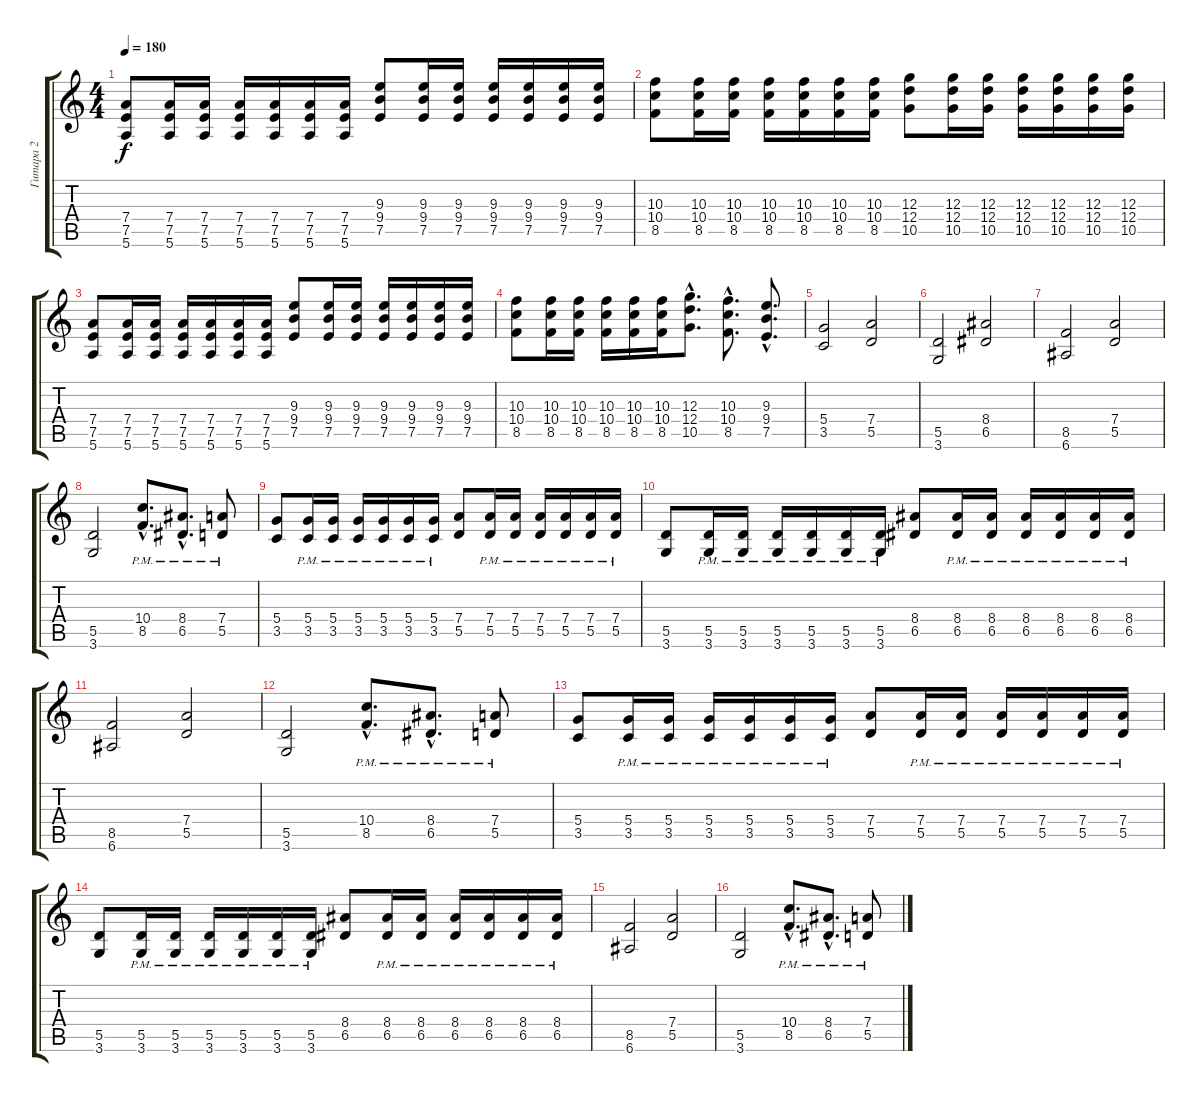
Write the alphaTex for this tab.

\track ("Гитара 2" "Гитара 2") {instrument distortionguitar}
\staff {score tabs}
\tuning (E4 B3 G3 D3 A2 E2) {hide}
\ts (4 4)
\tempo 180
\clef g2
\ks c
(7.4 7.5 5.6).8{dy f} (7.4 7.5 5.6).16 (7.4 7.5 5.6).16 (7.4 7.5 5.6).16 (7.4 7.5 5.6).16 (7.4 7.5 5.6).16 (7.4 7.5 5.6).16 (9.3 9.4 7.5).8 (9.3 9.4 7.5).16 (9.3 9.4 7.5).16 (9.3 9.4 7.5).16 (9.3 9.4 7.5).16 (9.3 9.4 7.5).16 (9.3 9.4 7.5).16 |
(10.3 10.4 8.5).8 (10.3 10.4 8.5).16 (10.3 10.4 8.5).16 (10.3 10.4 8.5).16 (10.3 10.4 8.5).16 (10.3 10.4 8.5).16 (10.3 10.4 8.5).16 (12.3 12.4 10.5).8 (12.3 12.4 10.5).16 (12.3 12.4 10.5).16 (12.3 12.4 10.5).16 (12.3 12.4 10.5).16 (12.3 12.4 10.5).16 (12.3 12.4 10.5).16 |
(7.4 7.5 5.6).8 (7.4 7.5 5.6).16 (7.4 7.5 5.6).16 (7.4 7.5 5.6).16 (7.4 7.5 5.6).16 (7.4 7.5 5.6).16 (7.4 7.5 5.6).16 (9.3 9.4 7.5).8 (9.3 9.4 7.5).16 (9.3 9.4 7.5).16 (9.3 9.4 7.5).16 (9.3 9.4 7.5).16 (9.3 9.4 7.5).16 (9.3 9.4 7.5).16 |
(10.3 10.4 8.5).8 (10.3 10.4 8.5).16 (10.3 10.4 8.5).16 (10.3 10.4 8.5).16 (10.3 10.4 8.5).16 (10.3 10.4 8.5).16 (12.3{hac} 12.4{hac} 10.5{hac}).8{d} (10.3{hac} 10.4{hac} 8.5{hac}).8{d} (9.3{hac} 9.4{hac} 7.5{hac}).8{d} |
(5.4 3.5).2 (7.4 5.5).2 |
(5.5 3.6).2 (8.4 6.5).2 |
(8.5 6.6).2 (7.4 5.5).2 |
(5.5 3.6).2 (10.4{hac pm} 8.5{hac pm}).8{d} (8.4{hac pm} 6.5{hac pm}).8{d} (7.4{pm} 5.5{pm}).8 |
(5.4 3.5).8 (5.4{pm} 3.5{pm}).16 (5.4{pm} 3.5{pm}).16 (5.4{pm} 3.5{pm}).16 (5.4{pm} 3.5{pm}).16 (5.4{pm} 3.5{pm}).16 (5.4{pm} 3.5{pm}).16 (7.4 5.5).8 (7.4{pm} 5.5{pm}).16 (7.4{pm} 5.5{pm}).16 (7.4{pm} 5.5{pm}).16 (7.4{pm} 5.5{pm}).16 (7.4{pm} 5.5{pm}).16 (7.4{pm} 5.5{pm}).16 |
(5.5 3.6).8 (5.5{pm} 3.6{pm}).16 (5.5{pm} 3.6{pm}).16 (5.5{pm} 3.6{pm}).16 (5.5{pm} 3.6{pm}).16 (5.5{pm} 3.6{pm}).16 (5.5{pm} 3.6{pm}).16 (8.4 6.5).8 (8.4{pm} 6.5{pm}).16 (8.4{pm} 6.5{pm}).16 (8.4{pm} 6.5{pm}).16 (8.4{pm} 6.5{pm}).16 (8.4{pm} 6.5{pm}).16 (8.4{pm} 6.5{pm}).16 |
(8.5 6.6).2 (7.4 5.5).2 |
(5.5 3.6).2 (10.4{hac pm} 8.5{hac pm}).8{d} (8.4{hac pm} 6.5{hac pm}).8{d} (7.4{pm} 5.5{pm}).8 |
(5.4 3.5).8 (5.4{pm} 3.5{pm}).16 (5.4{pm} 3.5{pm}).16 (5.4{pm} 3.5{pm}).16 (5.4{pm} 3.5{pm}).16 (5.4{pm} 3.5{pm}).16 (5.4{pm} 3.5{pm}).16 (7.4 5.5).8 (7.4{pm} 5.5{pm}).16 (7.4{pm} 5.5{pm}).16 (7.4{pm} 5.5{pm}).16 (7.4{pm} 5.5{pm}).16 (7.4{pm} 5.5{pm}).16 (7.4{pm} 5.5{pm}).16 |
(5.5 3.6).8 (5.5{pm} 3.6{pm}).16 (5.5{pm} 3.6{pm}).16 (5.5{pm} 3.6{pm}).16 (5.5{pm} 3.6{pm}).16 (5.5{pm} 3.6{pm}).16 (5.5{pm} 3.6{pm}).16 (8.4 6.5).8 (8.4{pm} 6.5{pm}).16 (8.4{pm} 6.5{pm}).16 (8.4{pm} 6.5{pm}).16 (8.4{pm} 6.5{pm}).16 (8.4{pm} 6.5{pm}).16 (8.4{pm} 6.5{pm}).16 |
(8.5 6.6).2 (7.4 5.5).2 |
(5.5 3.6).2 (10.4{hac pm} 8.5{hac pm}).8{d} (8.4{hac pm} 6.5{hac pm}).8{d} (7.4{pm} 5.5{pm}).8
